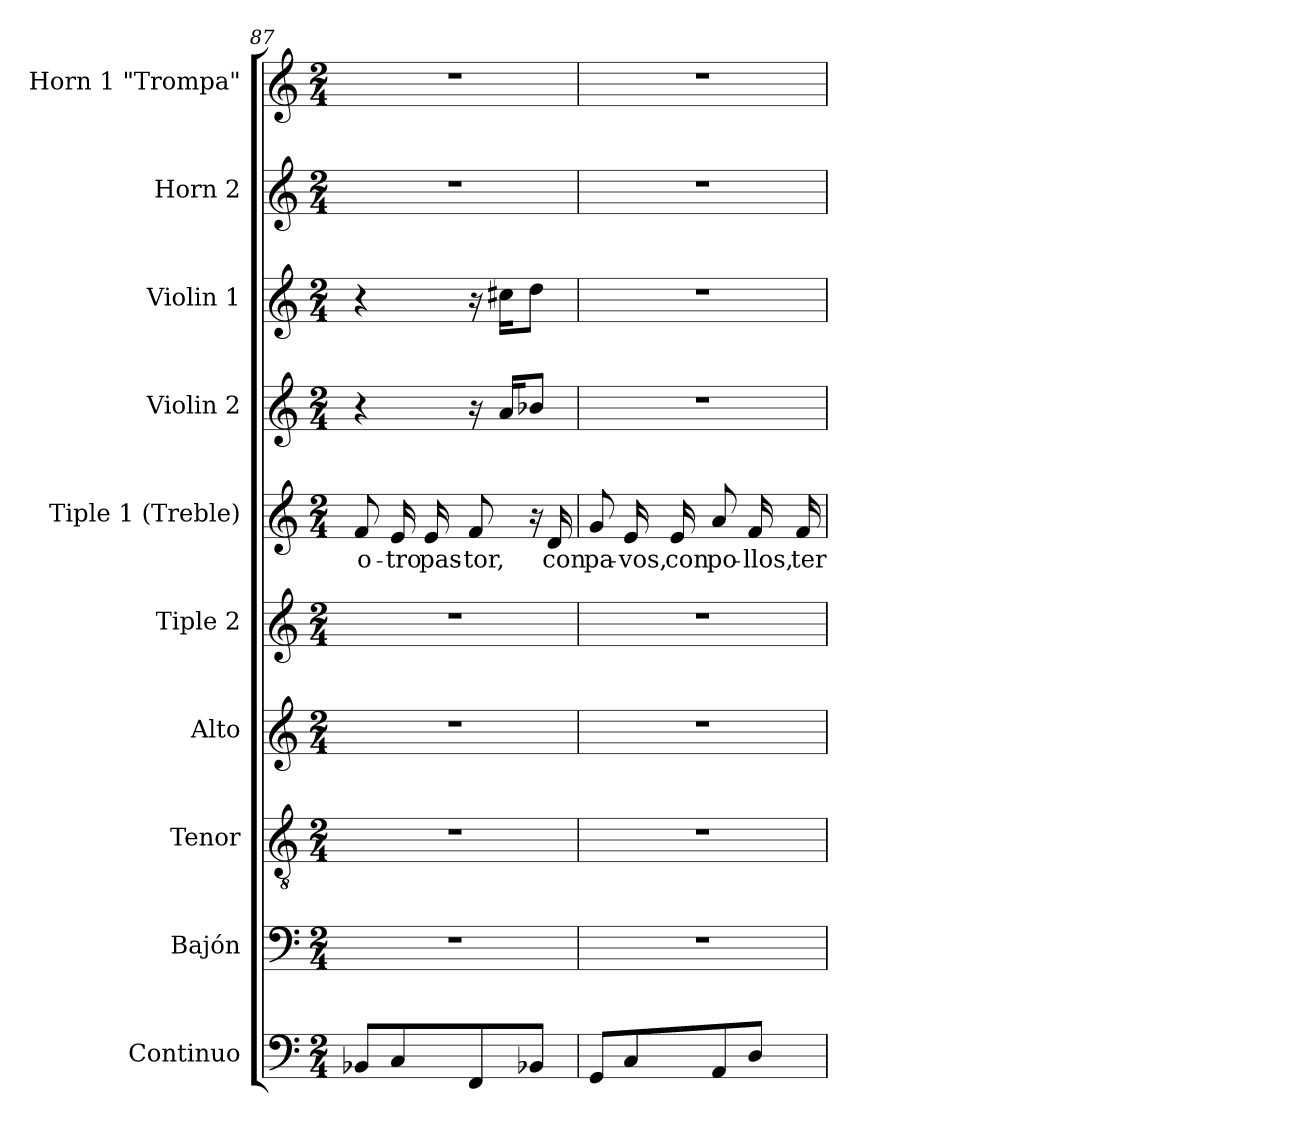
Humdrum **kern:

**kern	**kern	**kern	**kern	**kern	**kern	**text	**kern	**kern	**kern	**kern
*part10	*part9	*part8	*part7	*part6	*part5	*part5	*part4	*part3	*part2	*part1
*staff10	*staff9	*staff8	*staff7	*staff6	*staff5	*staff5	*staff4	*staff3	*staff2	*staff1
*I"Continuo	*I"Bajón	*I"Tenor	*I"Alto	*I"Tiple 2	*I"Tiple 1 (Treble)	*	*I"Violin 2	*I"Violin 1	*I"Horn 2	*I"Horn 1 "Trompa"
*I'Cont.	*	*I'T.	*I'A.	*	*	*	*I'Vln. 2	*I'Vln. 1	*I'Hn 1.	*I'Hn 1.
*clefF4	*clefF4	*clefGv2	*clefG2	*clefG2	*clefG2	*	*clefG2	*clefG2	*clefG2	*clefG2
*	*	*ITrd7c12	*	*	*	*	*	*	*ITrd7c12	*ITrd7c12
*k[]	*k[]	*k[]	*k[]	*k[]	*k[]	*	*k[]	*k[]	*k[]	*k[]
*C:	*C:	*C:	*C:	*C:	*C:	*	*C:	*C:	*C:	*C:
*M2/4	*M2/4	*M2/4	*M2/4	*M2/4	*M2/4	*	*M2/4	*M2/4	*M2/4	*M2/4
=87	=87	=87	=87	=87	=87	=87	=87	=87	=87	=87
!	!LO:N:vis=1	!LO:N:vis=1	!LO:N:vis=1	!LO:N:vis=1	!	!	!	!	!	!
!	!	!	!	!	!	!LO:LY:b:color=#000000	!	!	!LO:N:vis=1	!LO:N:vis=1
8BB-Xi/L	2r	2r	2r	2r	8fi/	o-	4r	4r	2r	2r
!	!	!	!	!	!	!LO:LY:b:color=#000000	!	!	!	!
8Ci/	.	.	.	.	16ei/	-tro	.	.	.	.
!	!	!	!	!	!	!LO:LY:b:color=#000000	!	!	!	!
.	.	.	.	.	16ei/	pas-	.	.	.	.
!	!	!	!	!	!	!LO:LY:b:color=#000000	!	!	!	!
8FFi/	.	.	.	.	8fi/	-tor,	16r	16r	.	.
.	.	.	.	.	.	.	16ai/KL	16cc#Xi\KL	.	.
8BB-Xi/J	.	.	.	.	16r	.	8b-Xi/J	8ddi\J	.	.
!	!	!	!	!	!	!LO:LY:b:color=#000000	!	!	!	!
.	.	.	.	.	16di/	con	.	.	.	.
=88	=88	=88	=88	=88	=88	=88	=88	=88	=88	=88
!	!LO:N:vis=1	!LO:N:vis=1	!LO:N:vis=1	!LO:N:vis=1	!	!	!	!	!	!
!	!	!	!	!	!	!LO:LY:b:color=#000000	!LO:N:vis=1	!LO:N:vis=1	!LO:N:vis=1	!LO:N:vis=1
8GGi/L	2r	2r	2r	2r	8gi/	pa-	2r	2r	2r	2r
!	!	!	!	!	!	!LO:LY:b:color=#000000	!	!	!	!
8Ci/	.	.	.	.	16ei/	-vos,	.	.	.	.
!	!	!	!	!	!	!LO:LY:b:color=#000000	!	!	!	!
.	.	.	.	.	16ei/	con	.	.	.	.
!	!	!	!	!	!	!LO:LY:b:color=#000000	!	!	!	!
8AAi/	.	.	.	.	8ai/	po-	.	.	.	.
!	!	!	!	!	!	!LO:LY:b:color=#000000	!	!	!	!
8Di/J	.	.	.	.	16fi/	-llos,	.	.	.	.
!	!	!	!	!	!	!LO:LY:b:color=#000000	!	!	!	!
.	.	.	.	.	16fi/	ter-	.	.	.	.
=	=	=	=	=	=	=	=	=	=	=
*-	*-	*-	*-	*-	*-	*-	*-	*-	*-	*-
